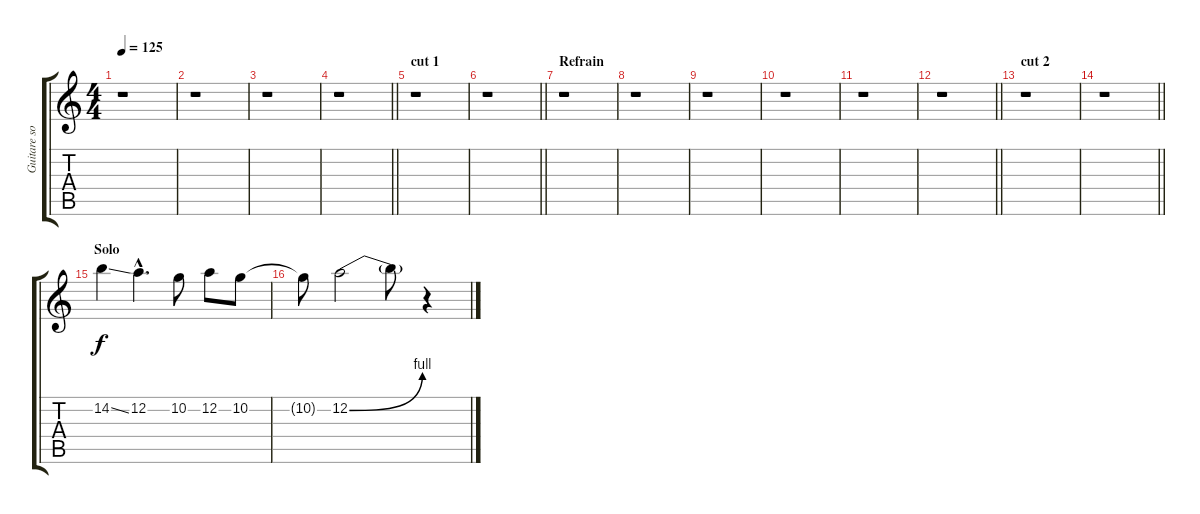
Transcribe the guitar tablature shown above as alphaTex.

\track ("Guitare solo" "Guitare so") {instrument distortionguitar}
\staff {score tabs}
\tuning (D4 A3 Gb3 D3 A2 D2) {hide}
\ts (4 4)
\tempo 125
\clef g2
\ks c
r.1{dy f} |
r.1 |
r.1 |
\barLineRight lightlight
r.1 |
\section ("" "cut 1")
r.1 |
\barLineRight lightlight
r.1 |
\section ("" "Refrain")
r.1 |
r.1 |
r.1 |
r.1 |
r.1 |
\barLineRight lightlight
r.1 |
\section ("" "cut 2")
r.1 |
\barLineRight lightlight
r.1 |
\section ("" "Solo")
14.2{ss}.4 12.2{hac}.4{d} 10.2.8 12.2.8 10.2.8 |
10.2{t}.8 12.2{be (bend 0 0 60 4)}.2 12.2{t}.8 r.4
